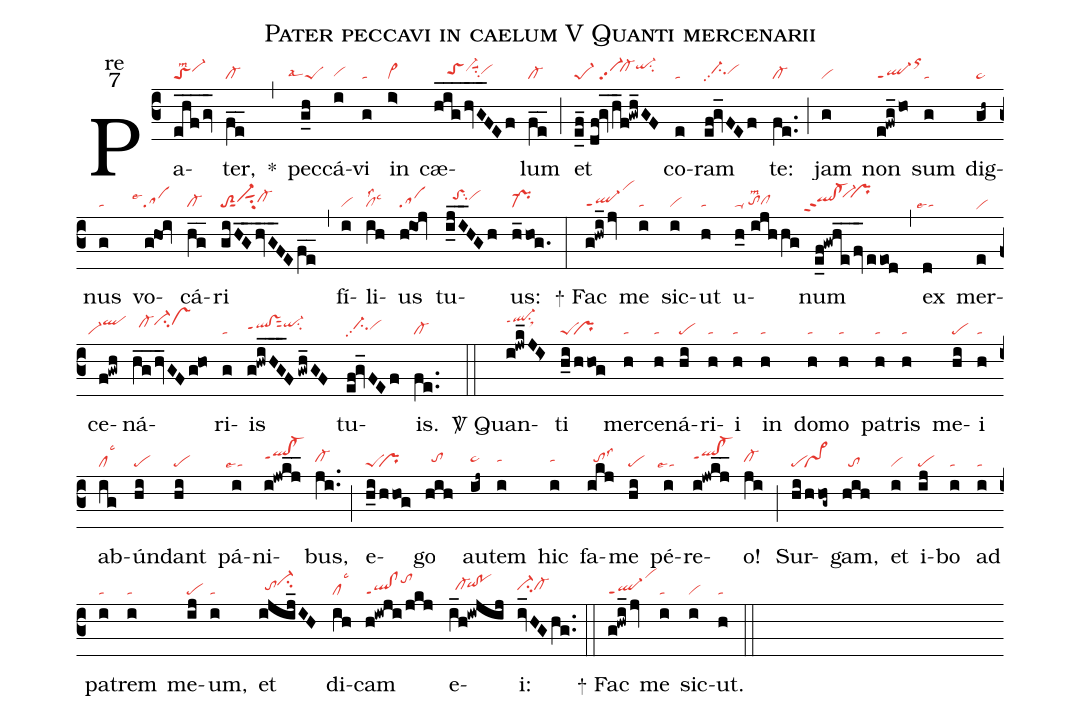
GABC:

name:Pater peccavi in caelum V Quanti mercenarii;
office-part:re;
mode:7;
nabc-lines:1;
%%
(c3) Pa(ehf___/gv_|toSlsm2vi-hi)ter,(fe__|cl-) <sp>*</sp>(,) pec(g_h|````peSlsal4)cá(i|vihg)vi(g|ta) in(i>|vi>) cæ(hig___/hvG__FEf|////toShhvi-hisuu1su2vihh)lum(fe__|cl-) (;) et(e_f_//df!gv_/h_f!gwh_GF|pe-1/vi-pp2`cl-hiqi-hjsu2) co(e|ta)ram(ef!gv_FEf|//ci-hhpp2vihh) te:(fe..|cl-) (;) jam(g|vi) non(e!fwg_/ho|ql-ppt1orhl) sum(g|ta) dig(gh~|ta>)nus(g|ta) vo(g@hoi|````salse4)cá(hg__|cl-)ri(giHG__hvG__FEfe__|toS2sut1vi-hhsut1su2cl-hh) (,) fí(i|vi)li(ih|cllss2lsc3)us(h@ioj|sa) tu(i_jI__HGh|//toShisu2vihi)us:(h_hog.|pr-) (:)
<sp>+</sp> Fac(g!hwi_/jv|ql-ppt1vihm) me(i|ta) sic(i|vi)ut(h|ta) u(h_0//ijhhg|ta-/tohglsm2clhg)num(e_f!gwhe__/fv_/eeod|```qlhh!cl-hhppt2``vi-hj``prhj) (,) ex(d|``talse4) mer(e|vihe)ce(f!gwh|```vi-qlhj)ná(hg__/hv_GFg@ho|//cl-hici-hjvshj)ri(g|ta)is(g!hwiHG___F/gwh_GF|qlhh!vshhppt1sut2qi-hisu2) tu(ef!gv_FEf|//ci-hhpp2vihh)is.(fe..|cl-) (::)

<sp>V/</sp> Quan(i!jwk_JI>|ql-hkppt1su1sux1)ti(h_i/hhog|peS``pr) mer(h|ta)ce(h|ta)ná(hi|pe)ri(h|ta)i(h|ta) in(h|ta) do(h|ta)mo(h|ta) pa(h|ta)tris(h|ta) me(hi|pe)i(h|ta) ab(ig|cllsc3)ún(hi|pe)dant(hi|pe) pá(i|``talse4)ni(i!jwkj__|qlhi!cl-hippt1)bus,(ji..|cl-hh) (;) e(h_i/hhog|peS``pr)go(hih|//tohh) au(ij~|ta>hh)tem(i|tahh) hic(i|tahh) fa(ikj|//tohhlss3)me(hi|pe) pé(i|``talse4)re(i!jwkj__|qlhi!cl-hippt1)o!(ji|cl-hh) (;) Sur(hi/hhog~|pe`vs>)gam,(hih|//to) et(i|vi) i(ij|pe)bo(i|ta) ad(i|ta) pa(i|ta)trem(i|ta) me(ij|pe)um,(i|ta) et(ijij_IH|//tohhci-hj) di(ih|cllsc3)cam(h!iwji/jkj|ql!clppt1tohk) e(i_h!iwjij|//cl-hh`qihi!pohi)i:(iv_HGhg..|ci-hhcl-hh) (::)
<sp>+</sp> Fac(g!hwi_/jv|ql-ppt1vihm) me(i|ta) sic(i|vi)ut.(h|ta) (::)
